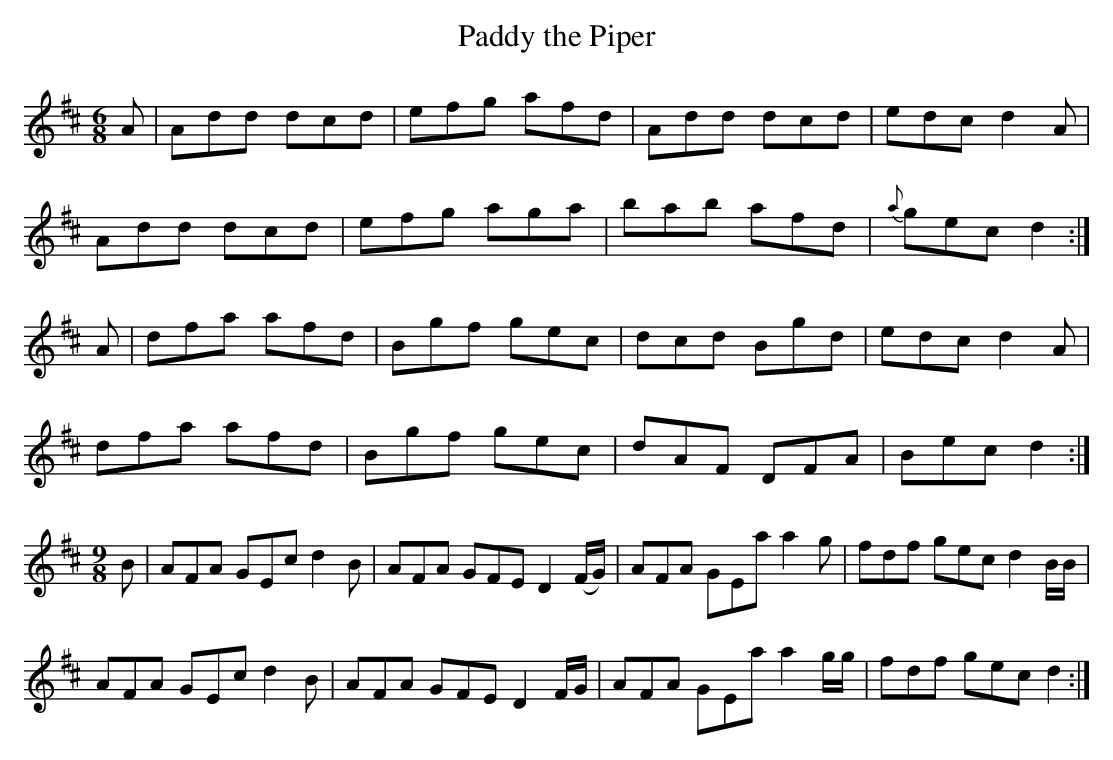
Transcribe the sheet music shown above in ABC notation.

X:1
T: Paddy the Piper
M: 6/8
L: 1/8
K: D
A|Add dcd|efg afd|Add dcd|edc d2A|
Add dcd|efg aga|bab afd|{a}gec d2:|
A|dfa afd|Bgf gec|dcd Bgd|edc d2A|
dfa afd|Bgf gec|dAF DFA|Bec d2:|
M: 9/8
B|AFA GEc d2B|AFA GFE D2(F/G/)|AFA GEa a2g|fdf gec d2B/B/|
AFA GEc d2B|AFA GFE D2F/G/|AFA GEa a2g/g/|fdf gec d2:|
